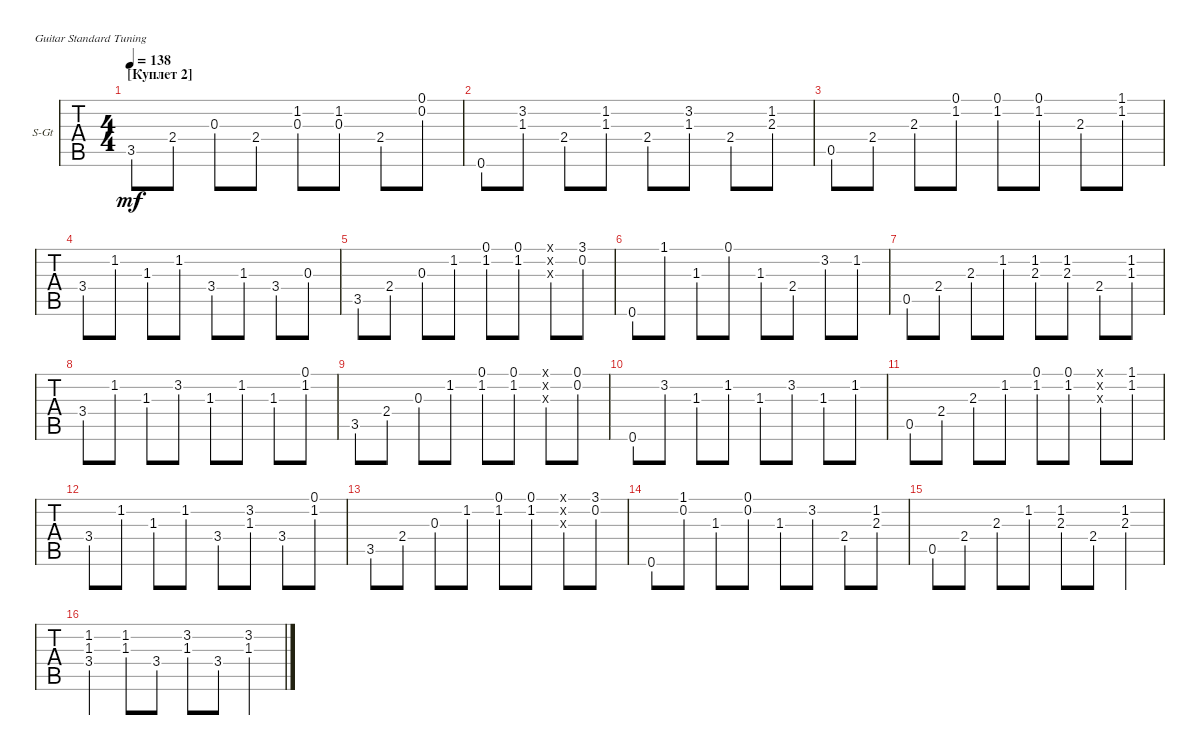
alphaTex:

\bracketExtendMode groupsimilarinstruments
\firstSystemTrackNameOrientation horizontal
\otherSystemsTrackNameOrientation horizontal
\track ("" "S-Gt") {instrument acousticguitarsteel}
\staff {tabs}
\tuning (E4 B3 G3 D3 A2 E2)
\ts (4 4)
\section ("" "[Куплет 2]")
\tempo 138
\clef g2
\ks c
3.5.8{dy mf} 2.4.8 0.3.8 2.4.8 (1.2 0.3).8 (1.2 0.3).8 2.4.8 (0.1 0.2).8 |
0.6.8 (3.2 1.3).8 2.4.8 (1.2 1.3).8 2.4.8 (3.2 1.3).8 2.4.8 (1.2 2.3).8 |
0.5.8 2.4.8 2.3.8 (0.1 1.2).8 (0.1 1.2).8 (0.1 1.2).8 2.3.8 (1.1 1.2).8 |
3.4.8 1.2.8 1.3.8 1.2.8 3.4.8 1.3.8 3.4.8 0.3.8 |
3.5.8 2.4.8 0.3.8 1.2.8 (0.1 1.2).8 (0.1 1.2).8 (0.1{x} 0.2{x} 0.3{x}).8 (3.1 0.2).8 |
0.6.8 1.1.8 1.3.8 0.1.8 1.3.8 2.4.8 3.2.8 1.2.8 |
0.5.8 2.4.8 2.3.8 1.2.8 (1.2 2.3).8 (1.2 2.3).8 2.4.8 (1.2 1.3).8 |
3.4.8 1.2.8 1.3.8 3.2.8 1.3.8 1.2.8 1.3.8 (0.1 1.2).8 |
3.5.8 2.4.8 0.3.8 1.2.8 (0.1 1.2).8 (0.1 1.2).8 (0.1{x} 0.2{x} 0.3{x}).8 (0.1 0.2).8 |
0.6.8 3.2.8 1.3.8 1.2.8 1.3.8 3.2.8 1.3.8 1.2.8 |
0.5.8 2.4.8 2.3.8 1.2.8 (0.1 1.2).8 (0.1 1.2).8 (0.1{x} 0.2{x} 0.3{x}).8 (1.1 1.2).8 |
3.4.8 1.2.8 1.3.8 1.2.8 3.4.8 (1.3 3.2).8 3.4.8 (0.1 1.2).8 |
3.5.8 2.4.8 0.3.8 1.2.8 (0.1 1.2).8 (0.1 1.2).8 (0.1{x} 0.2{x} 0.3{x}).8 (3.1 0.2).8 |
0.6.8 (0.2 1.1).8 1.3.8 (0.2 0.1).8 1.3.8 3.2.8 2.4.8 (1.2 2.3).8 |
0.5.8 2.4.8 2.3.8 1.2.8 (1.2 2.3).8 2.4.8 (1.2 2.3).4 |
(1.2 1.3 3.4).4 (1.2 1.3).8 3.4.8 (3.2 1.3).8 3.4.8 (3.2 1.3).4
